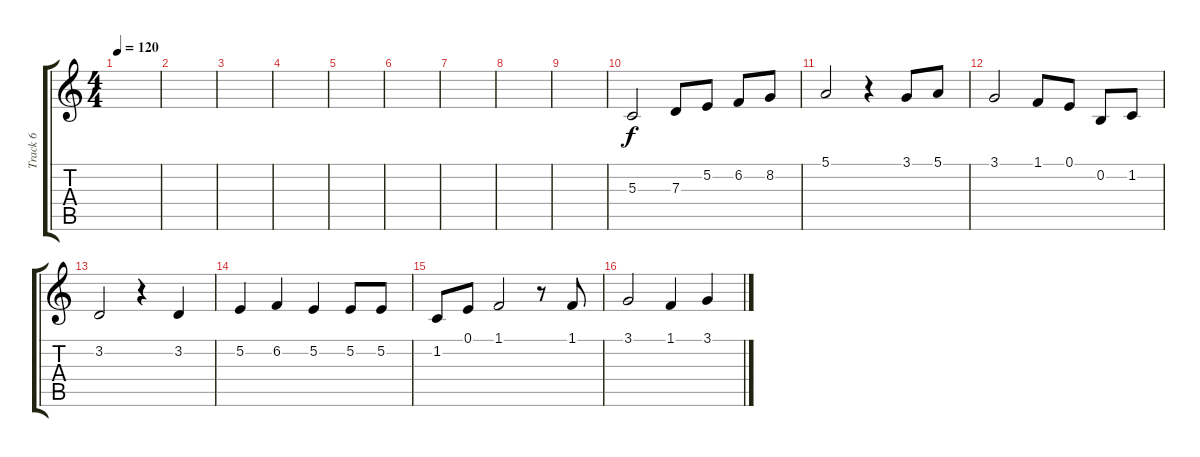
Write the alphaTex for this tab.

\track ("Track 6" "Track 6") {instrument sopranosax}
\staff {score tabs}
\tuning (E4 B3 G3 D3 A2 E2) {hide}
\ts (4 4)
\tempo 120
\clef g2
\ks c
|
|
|
|
|
|
|
|
|
5.3.2 7.3.8 5.2.8 6.2.8 8.2.8 |
5.1.2 r.4 3.1.8 5.1.8 |
3.1.2 1.1.8 0.1.8 0.2.8 1.2.8 |
3.2.2 r.4 3.2.4 |
5.2.4 6.2.4 5.2.4 5.2.8 5.2.8 |
1.2.8 0.1.8 1.1.2 r.8 1.1.8 |
3.1.2 1.1.4 3.1.4
